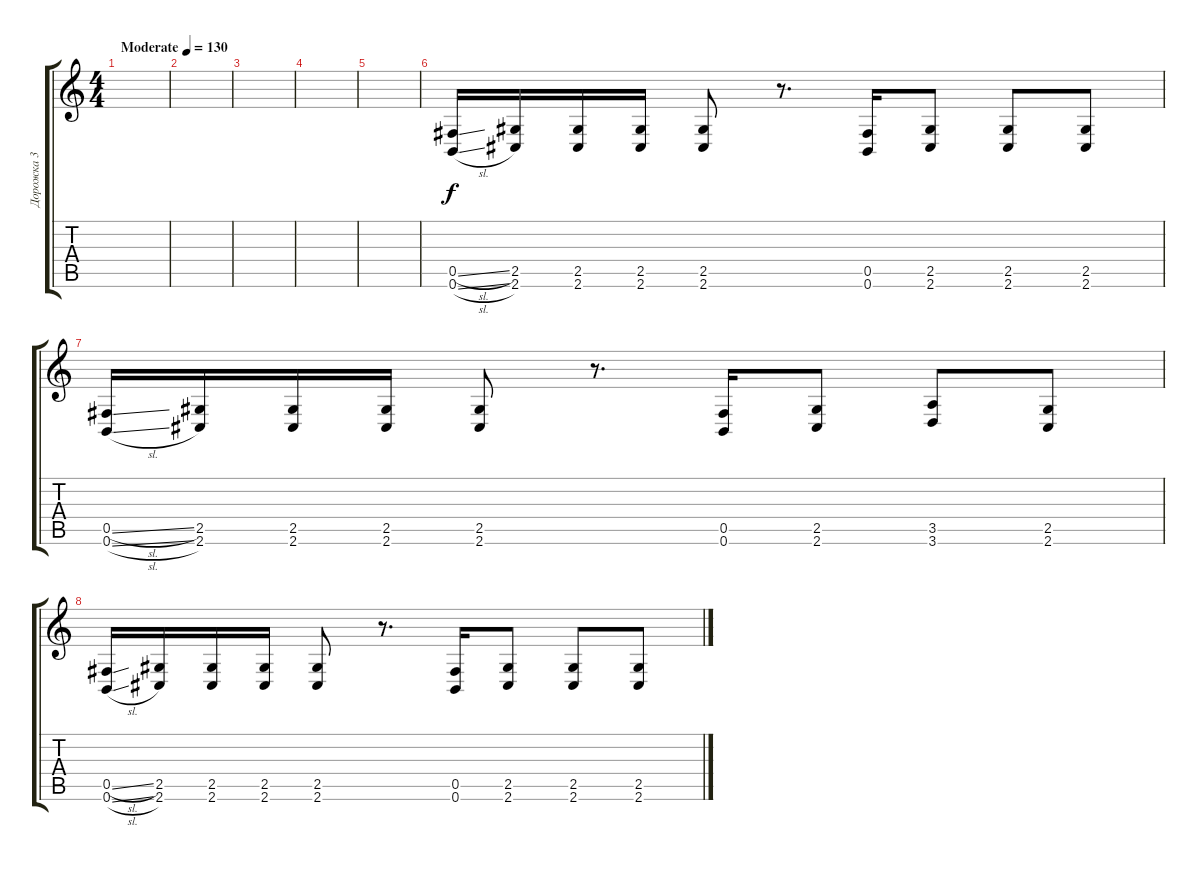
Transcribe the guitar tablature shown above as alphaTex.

\track ("Дорожка 3" "Дорожка 3") {instrument distortionguitar}
\staff {score tabs}
\tuning (Db4 Ab3 E3 B2 Gb2 B1) {hide}
\ts (4 4)
\tempo (130 "Moderate")
\clef g2
\ks c
|
|
|
|
|
(0.5{sl} 0.6{sl}).16 (2.5 2.6).16 (2.5 2.6).16 (2.5 2.6).16 (2.5 2.6).8 r.8{d} (0.5 0.6).16 (2.5 2.6).8 (2.5 2.6).8 (2.5 2.6).8 |
(0.5{sl} 0.6{sl}).16 (2.5 2.6).16 (2.5 2.6).16 (2.5 2.6).16 (2.5 2.6).8 r.8{d} (0.5 0.6).16 (2.5 2.6).8 (3.5 3.6).8 (2.5 2.6).8 |
(0.5{sl} 0.6{sl}).16 (2.5 2.6).16 (2.5 2.6).16 (2.5 2.6).16 (2.5 2.6).8 r.8{d} (0.5 0.6).16 (2.5 2.6).8 (2.5 2.6).8 (2.5 2.6).8
